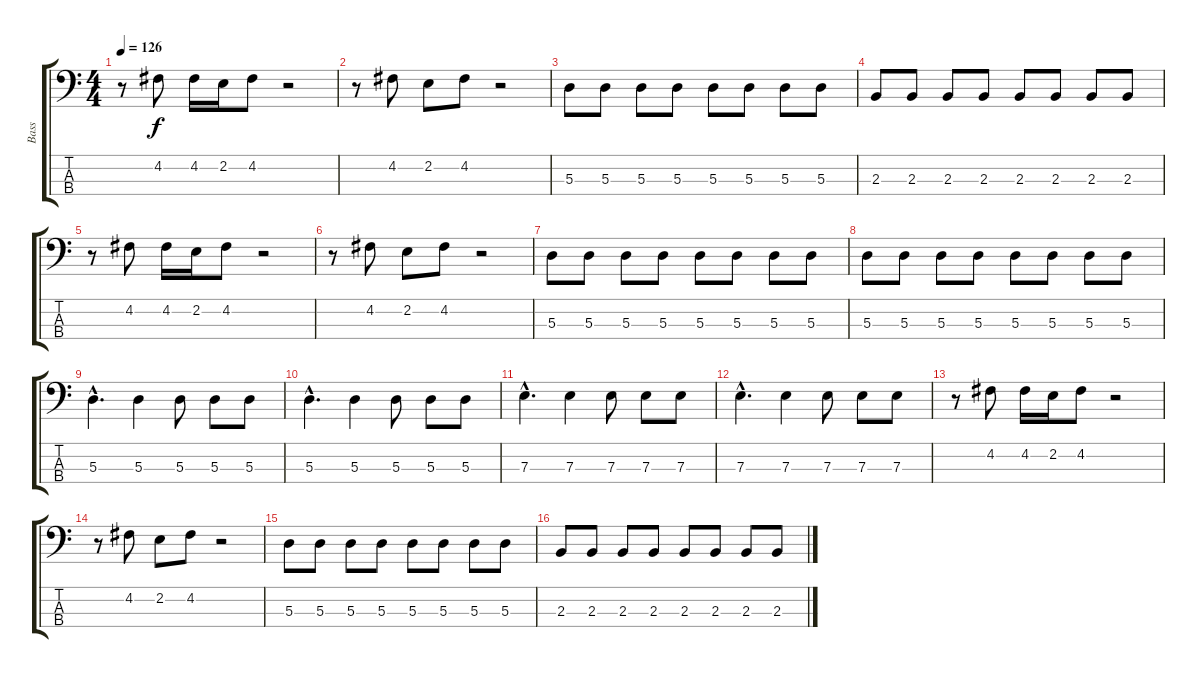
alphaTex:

\track ("Bass" "Bass") {instrument electricbassfinger}
\staff {score tabs}
\tuning (G2 D2 A1 E1) {hide}
\ts (4 4)
\tempo 126
\clef f4
\ks c
r.8{dy f} 4.2.8 4.2.16 2.2.16 4.2.8 r.2 |
r.8 4.2.8 2.2.8 4.2.8 r.2 |
5.3.8 5.3.8 5.3.8 5.3.8 5.3.8 5.3.8 5.3.8 5.3.8 |
2.3.8 2.3.8 2.3.8 2.3.8 2.3.8 2.3.8 2.3.8 2.3.8 |
r.8 4.2.8 4.2.16 2.2.16 4.2.8 r.2 |
r.8 4.2.8 2.2.8 4.2.8 r.2 |
5.3.8 5.3.8 5.3.8 5.3.8 5.3.8 5.3.8 5.3.8 5.3.8 |
5.3.8 5.3.8 5.3.8 5.3.8 5.3.8 5.3.8 5.3.8 5.3.8 |
5.3{hac}.4{d} 5.3.4 5.3.8 5.3.8 5.3.8 |
5.3{hac}.4{d} 5.3.4 5.3.8 5.3.8 5.3.8 |
7.3{hac}.4{d} 7.3.4 7.3.8 7.3.8 7.3.8 |
7.3{hac}.4{d} 7.3.4 7.3.8 7.3.8 7.3.8 |
r.8 4.2.8 4.2.16 2.2.16 4.2.8 r.2 |
r.8 4.2.8 2.2.8 4.2.8 r.2 |
5.3.8 5.3.8 5.3.8 5.3.8 5.3.8 5.3.8 5.3.8 5.3.8 |
2.3.8 2.3.8 2.3.8 2.3.8 2.3.8 2.3.8 2.3.8 2.3.8
